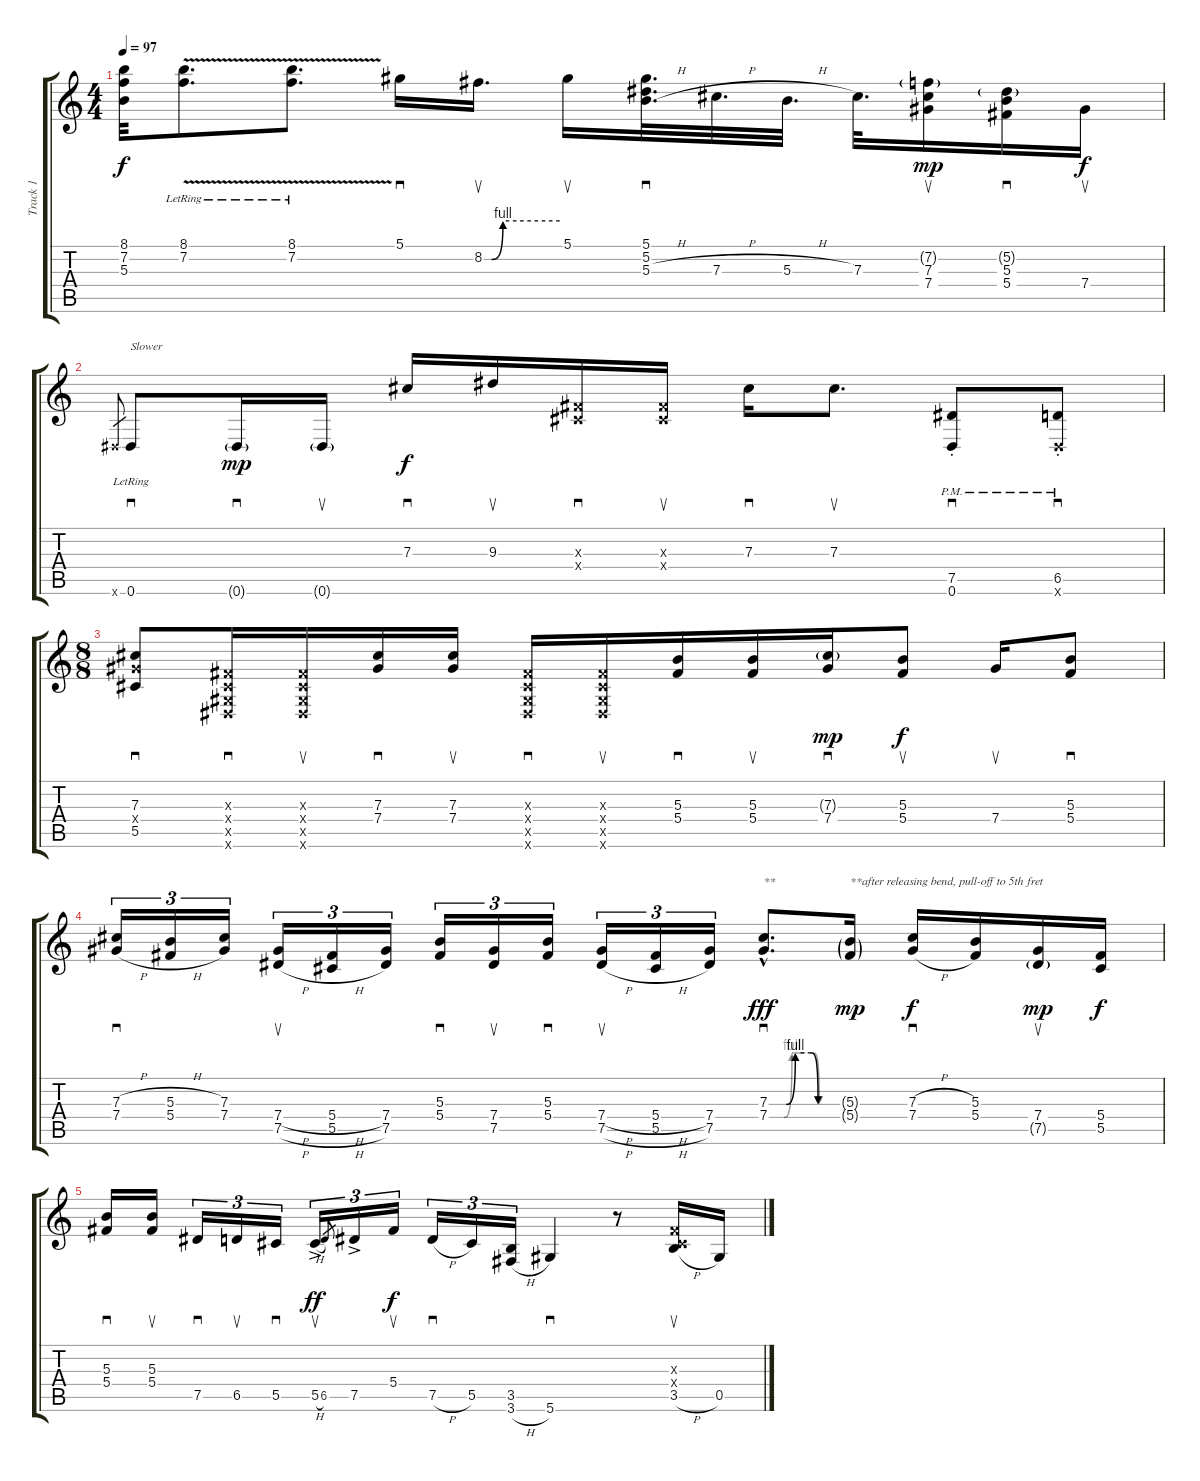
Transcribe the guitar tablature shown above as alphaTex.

\track ("Track 1" "Track 1") {instrument distortionguitar}
\staff {score tabs}
\tuning (Eb4 Bb3 Gb3 Db3 Ab2 Eb2) {hide}
\ts (4 4)
\tempo 97
\clef g2
\ks c
(8.1{t} 7.2{t} 5.3{t}).32{dy f} (8.1{lr} 7.2{v lr}).8{d} (8.1{lr} 7.2{v lr}).8{d} 5.1.16{sd} 8.2{be (custom 0 0 6 0 15 4 60 4)}.16{d su} 5.1.16{su} (5.1 5.2 5.3{h}).32{d sd} 7.3{h}.32{d} 5.3{h}.32{d} 7.3.32{d} (7.2{g} 7.3 7.4).16{su dy mp} (5.2{g} 5.3 5.4).16{sd} 7.4.16{su dy f} |
0.6{x}.8{gr} 0.6{lr}.8{sd txt "Slower"} 0.6{g}.16{sd dy mp} 0.6{g}.16{su} 7.3.16{sd dy f} 9.3.16{su} (0.3{x} 0.4{x}).16{sd} (0.3{x} 0.4{x}).16{su} 7.3.16{sd} 7.3.8{d su} (7.5{pm st} 0.6{pm st}).8{sd} (6.5{pm st} 0.6{x}).8{sd} |
\ts (8 8)
(7.3 7.4{x} 5.5).8{sd} (0.3{x} 0.4{x} 0.5{x} 0.6{x}).16{sd} (0.3{x} 0.4{x} 0.5{x} 0.6{x}).16{su} (7.3 7.4).16{sd} (7.3 7.4).16{su} (0.3{x} 0.4{x} 0.5{x} 0.6{x}).16{sd} (0.3{x} 0.4{x} 0.5{x} 0.6{x}).16{su} (5.3 5.4).16{sd} (5.3 5.4).16{su} (7.3{g} 7.4).16{sd dy mp} (5.3 5.4).8{su dy f} 7.4.16{su} (5.3 5.4).8{sd} |
(7.3{h} 7.4{h}).16{sd tu (3 2)} (5.3{h} 5.4{h}).16{tu (3 2)} (7.3 7.4).16{tu (3 2)} (7.4{h} 7.5{h}).16{su tu (3 2)} (5.4{h} 5.5{h}).16{tu (3 2)} (7.4 7.5).16{tu (3 2)} (5.3 5.4).16{sd tu (3 2)} (7.4 7.5).16{su tu (3 2)} (5.3 5.4).16{sd tu (3 2)} (7.4{h} 7.5{h}).16{su tu (3 2)} (5.4{h} 5.5{h}).16{tu (3 2)} (7.4 7.5).16{tu (3 2)} (7.3{be (custom 0 0 15 0 23 4 37 4 43 0 60 0)} 7.4{be (custom 0 0 13 0 20 4 23 4 26 4 32 4 39 4 44 0 60 0) hac}).8{d sd txt "**" dy fff} (5.3{g} 5.4{g}).16{txt "**after releasing bend, pull-off to 5th fret" dy mp} (7.3{h} 7.4{h}).16{sd dy f} (5.3 5.4).16 (7.4 7.5{g}).16{su dy mp} (5.4 5.5).16{dy f} |
(5.3 5.4).16{sd} (5.3 5.4).16{su} 7.5.16{sd tu (3 2)} 6.5.16{su tu (3 2)} 5.5.16{sd tu (3 2)} 5.5{h ac}.16{su tu (3 2) dy ff} 6.5.8{gr} 7.5{ac}.16{tu (3 2)} 5.4.16{su tu (3 2) dy f} 7.5{h}.16{sd tu (3 2)} 5.5.16{tu (3 2)} (3.5 3.6{h}).16{tu (3 2)} 5.6.4{sd} r.8 (0.3{x} 0.4{x} 3.5{h}).16{su} 0.5.16
